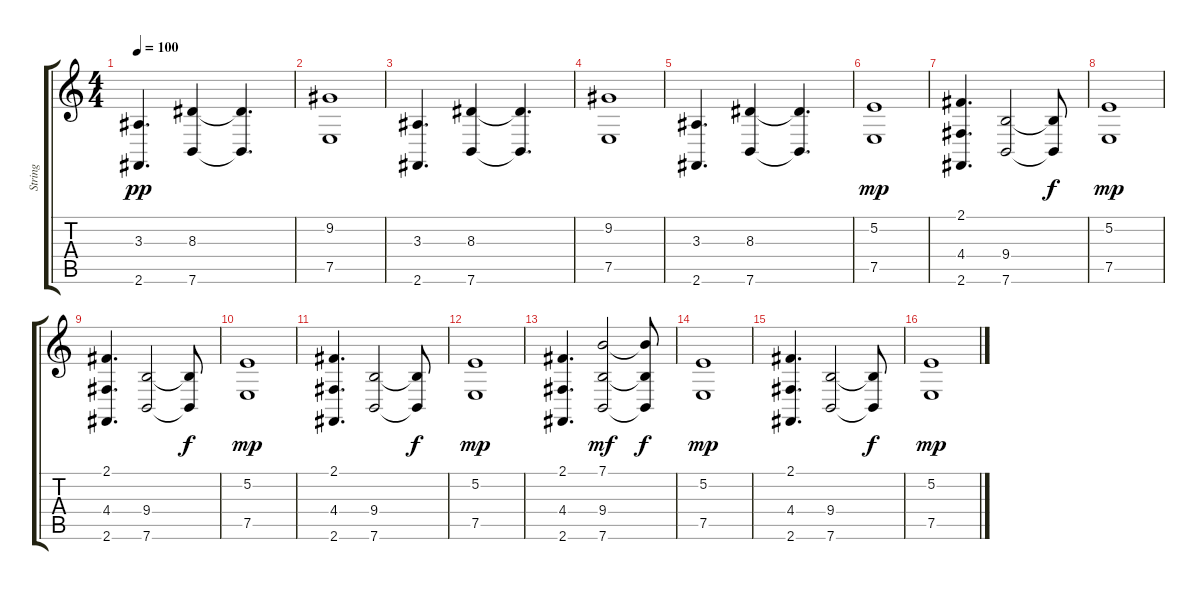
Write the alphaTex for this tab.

\track ("String" "String") {instrument stringensemble1}
\staff {score tabs}
\tuning (E4 B3 G3 D3 A2 E2) {hide}
\ts (4 4)
\tempo 100
\clef g2
\ks c
(3.3 2.6).4{d dy pp} (8.3 7.6).4 (8.3{t} 7.6{t}).4{d} |
(9.2 7.5).1 |
(3.3 2.6).4{d} (8.3 7.6).4 (8.3{t} 7.6{t}).4{d} |
(9.2 7.5).1 |
(3.3 2.6).4{d} (8.3 7.6).4 (8.3{t} 7.6{t}).4{d} |
(5.2 7.5).1{dy mp balance 4} |
(2.1 4.4 2.6).4{d} (9.4 7.6).2 (9.4{t} 7.6{t}).8{dy f} |
(5.2 7.5).1{dy mp} |
(2.1 4.4 2.6).4{d} (9.4 7.6).2 (9.4{t} 7.6{t}).8{dy f} |
(5.2 7.5).1{dy mp} |
(2.1 4.4 2.6).4{d} (9.4 7.6).2 (9.4{t} 7.6{t}).8{dy f} |
(5.2 7.5).1{dy mp} |
(2.1 4.4 2.6).4{d} (7.1 9.4 7.6).2{dy mf} (7.1{t} 9.4{t} 7.6{t}).8{dy f} |
(5.2 7.5).1{dy mp} |
(2.1 4.4 2.6).4{d} (9.4 7.6).2 (9.4{t} 7.6{t}).8{dy f} |
(5.2 7.5).1{dy mp}
